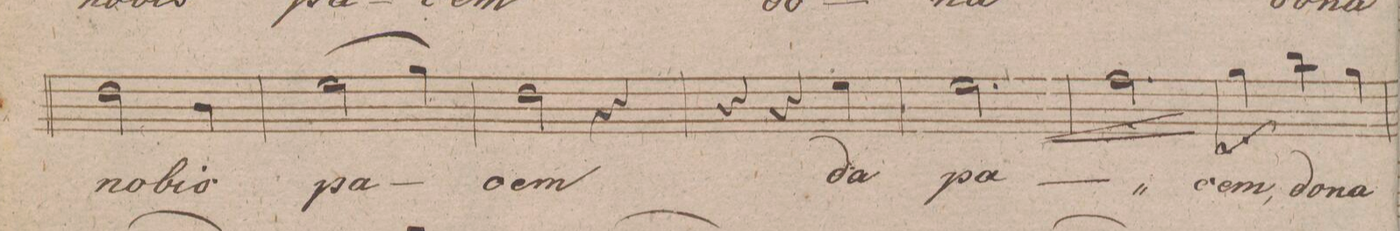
**kern	**text	**dynam
*I"Soprano	*	*
*clefC1	*	*
*k[f#c#g#d#]	*	*
*M3/4	*	*
2b	no-	.
4g#	-bis	.
=18	=18	=18
(>2cc#	pa-	.
4ee)	.	.
=19	=19	=19
2b	-cem,	.
4r	.	.
=20	=20	=20
4r	.	.
4r	.	.
4cc#	da	.
=21	=21	=21
2.cc#	pa-	.
.	.	<
=22	=22	=22
2.dd#	.	.
.	[	.
=23	=23	=23
4ee	-cem,	f
4gg#	do-	.
4ee	-na	.
=24	=24	=24
*-	*-	*-
